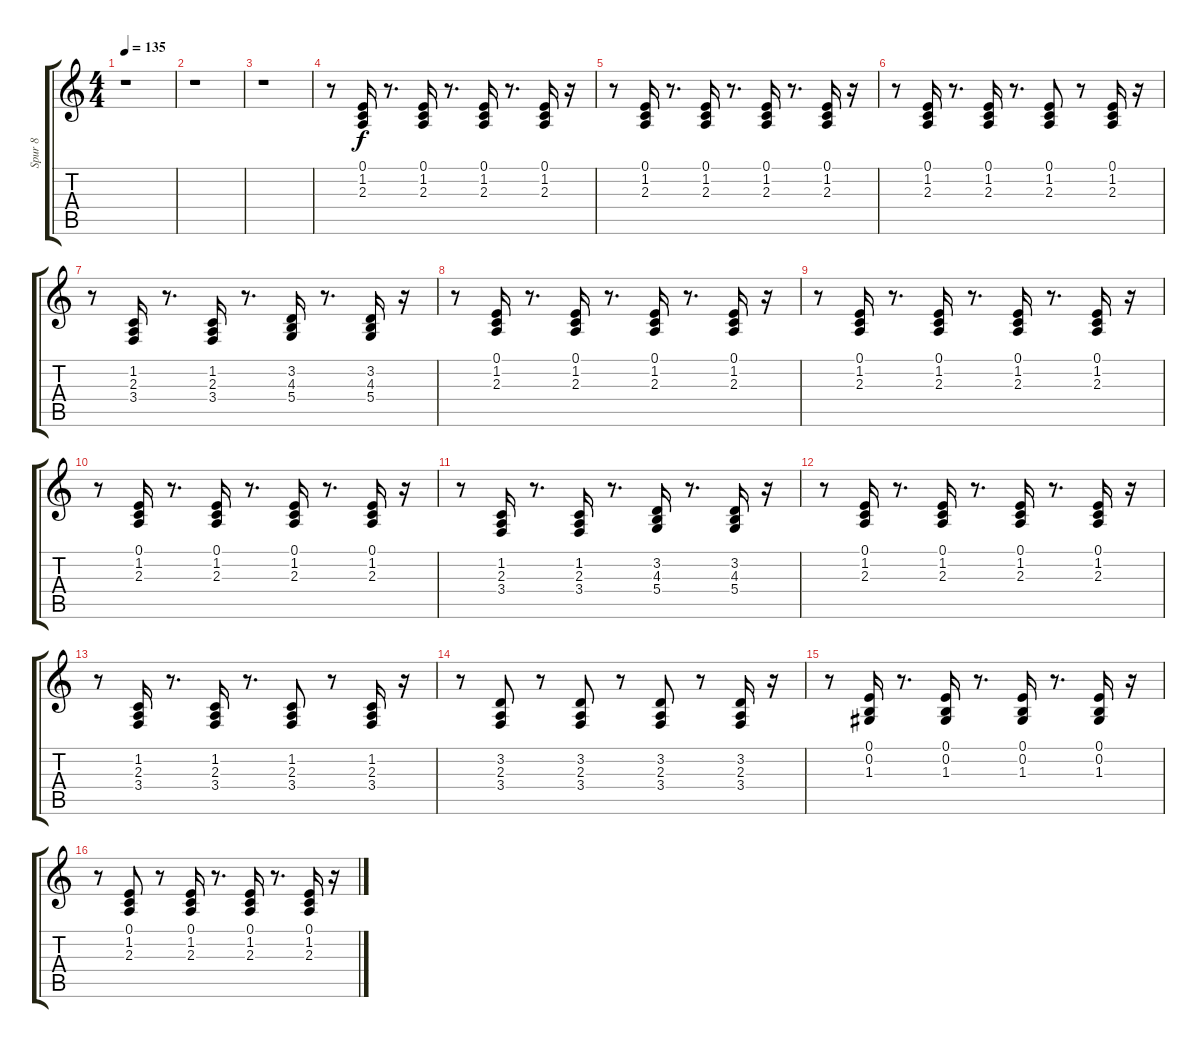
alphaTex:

\track ("Spur 8" "Spur 8") {instrument percussiveorgan}
\staff {score tabs}
\tuning (E4 B3 G3 D3 A2 E2) {hide}
\ts (4 4)
\tempo 135
\clef g2
\ks c
r.1{dy f instrument percussiveorgan} |
r.1 |
r.1 |
r.8 (0.1 1.2 2.3).16 r.8{d} (0.1 1.2 2.3).16 r.8{d} (0.1 1.2 2.3).16 r.8{d} (0.1 1.2 2.3).16 r.16 |
r.8 (0.1 1.2 2.3).16 r.8{d} (0.1 1.2 2.3).16 r.8{d} (0.1 1.2 2.3).16 r.8{d} (0.1 1.2 2.3).16 r.16 |
r.8 (0.1 1.2 2.3).16 r.8{d} (0.1 1.2 2.3).16 r.8{d} (0.1 1.2 2.3).8 r.8 (0.1 1.2 2.3).16 r.16 |
r.8 (1.2 2.3 3.4).16 r.8{d} (1.2 2.3 3.4).16 r.8{d} (3.2 4.3 5.4).16 r.8{d} (3.2 4.3 5.4).16 r.16 |
r.8 (0.1 1.2 2.3).16 r.8{d} (0.1 1.2 2.3).16 r.8{d} (0.1 1.2 2.3).16 r.8{d} (0.1 1.2 2.3).16 r.16 |
r.8 (0.1 1.2 2.3).16 r.8{d} (0.1 1.2 2.3).16 r.8{d} (0.1 1.2 2.3).16 r.8{d} (0.1 1.2 2.3).16 r.16 |
r.8 (0.1 1.2 2.3).16 r.8{d} (0.1 1.2 2.3).16 r.8{d} (0.1 1.2 2.3).16 r.8{d} (0.1 1.2 2.3).16 r.16 |
r.8 (1.2 2.3 3.4).16 r.8{d} (1.2 2.3 3.4).16 r.8{d} (3.2 4.3 5.4).16 r.8{d} (3.2 4.3 5.4).16 r.16 |
r.8 (0.1 1.2 2.3).16 r.8{d} (0.1 1.2 2.3).16 r.8{d} (0.1 1.2 2.3).16 r.8{d} (0.1 1.2 2.3).16 r.16 |
r.8 (1.2 2.3 3.4).16 r.8{d} (1.2 2.3 3.4).16 r.8{d} (1.2 2.3 3.4).8 r.8 (1.2 2.3 3.4).16 r.16 |
r.8 (3.2 2.3 3.4).8 r.8 (3.2 2.3 3.4).8 r.8 (3.2 2.3 3.4).8 r.8 (3.2 2.3 3.4).16 r.16 |
r.8 (0.1 0.2 1.3).16 r.8{d} (0.1 0.2 1.3).16 r.8{d} (0.1 0.2 1.3).16 r.8{d} (0.1 0.2 1.3).16 r.16 |
r.8 (0.1 1.2 2.3).8 r.8 (0.1 1.2 2.3).16 r.8{d} (0.1 1.2 2.3).16 r.8{d} (0.1 1.2 2.3).16 r.16
